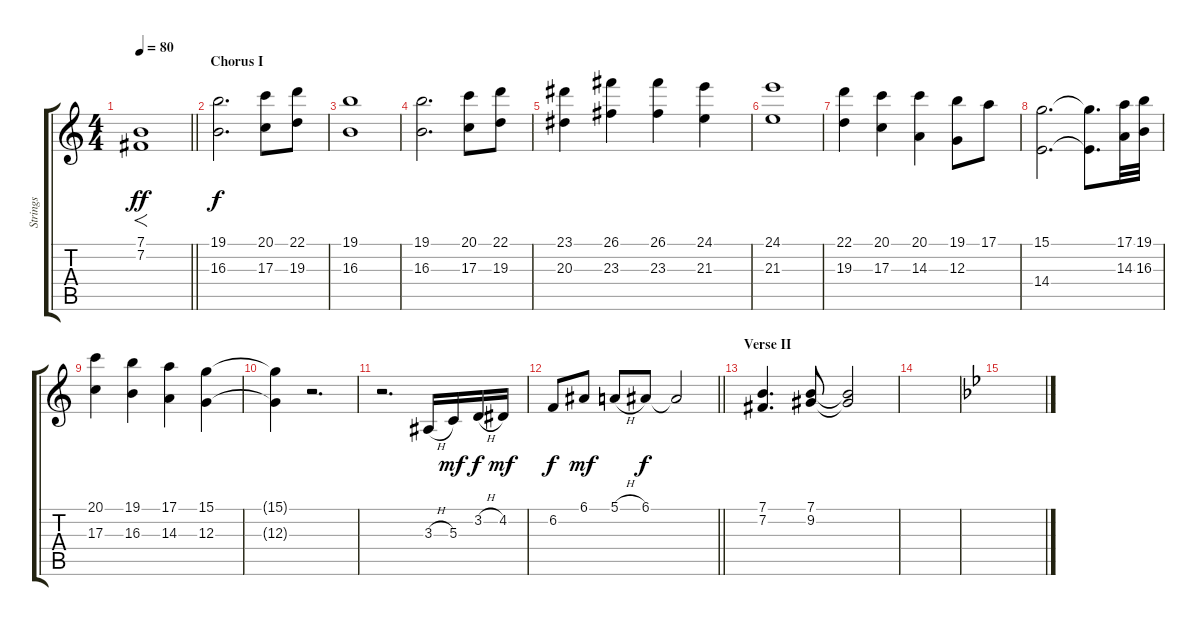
\track ("Strings" "Strings") {instrument stringensemble1}
\staff {score tabs}
\tuning (E4 B3 G3 D3 A2 E2) {hide}
\ts (4 4)
\tempo 80
\clef g2
\barLineRight lightlight
\ks c
(7.1 7.2).1{f dy ff volume 15} |
\section ("" "Chorus I")
(19.1 16.3).2{d dy f volume 9} (20.1 17.3).8 (22.1 19.3).8 |
(19.1 16.3).1 |
(19.1 16.3).2{d} (20.1 17.3).8 (22.1 19.3).8 |
(23.1 20.3).4 (26.1 23.3).4 (26.1 23.3).4 (24.1 21.3).4 |
(24.1 21.3).1 |
(22.1 19.3).4 (20.1 17.3).4 (20.1 14.3).4 (19.1 12.3).8 17.1.8 |
(15.1 14.4).2{d} (15.1{t} 14.4{t}).8{d} (17.1 14.3).32 (19.1 16.3).32 |
(20.1 17.3).4 (19.1 16.3).4 (17.1 14.3).4 (15.1 12.3).4 |
(15.1{t} 12.3{t}).4 r.2{d} |
r.2{d} 3.3{h}.16{volume 16 instrument stringensemble1} 5.3.16{dy mf} 3.2{h}.16{dy f} 4.2.16{dy mf} |
\barLineRight lightlight
6.2.8{dy f} 6.1.8{dy mf} 5.1{h}.8 6.1.8{dy f} 6.1{t}.2 |
\section ("" "Verse II")
(7.1 7.2).4{d volume 12} (7.1 9.2).8 (7.1{t} 9.2{t}).2 |
|
\ks bb
